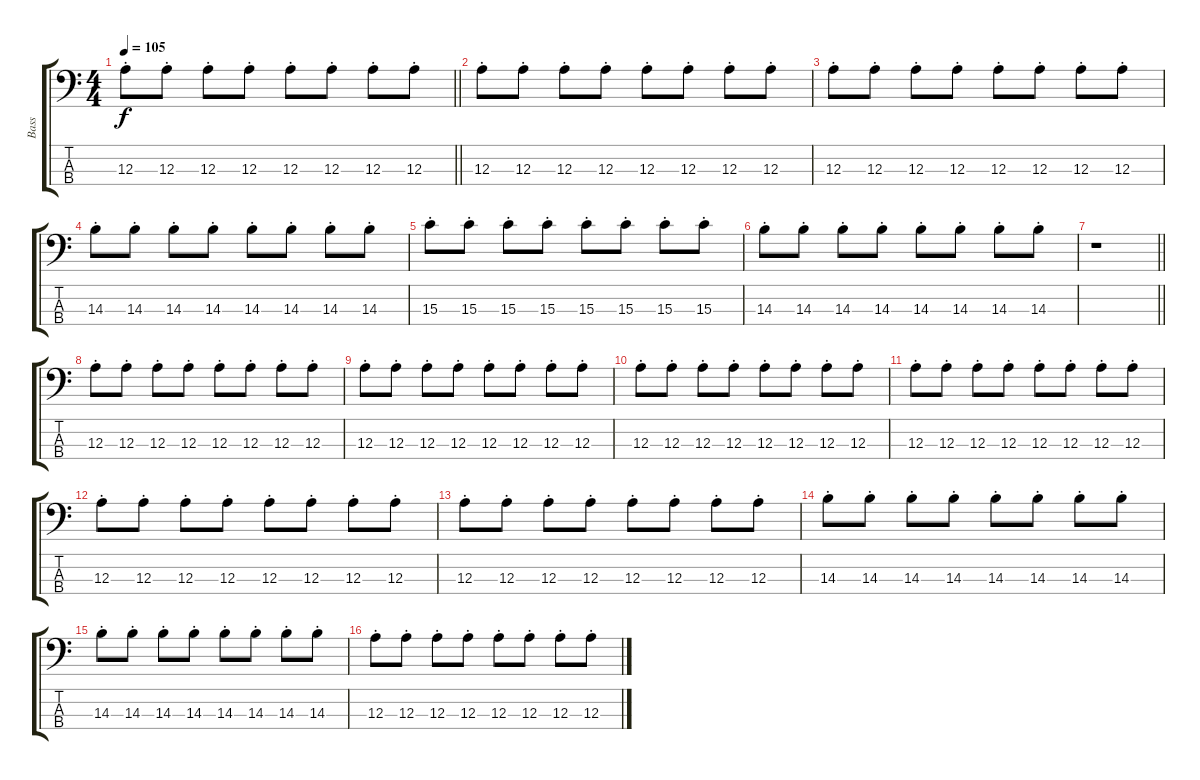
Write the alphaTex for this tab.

\track ("Bass" "Bass") {instrument electricbassfinger}
\staff {score tabs}
\tuning (G2 D2 A1 E1) {hide}
\ts (4 4)
\tempo 105
\clef f4
\barLineRight lightlight
\ks c
12.3{st}.8{dy f} 12.3{st}.8 12.3{st}.8 12.3{st}.8 12.3{st}.8 12.3{st}.8 12.3{st}.8 12.3{st}.8 |
12.3{st}.8 12.3{st}.8 12.3{st}.8 12.3{st}.8 12.3{st}.8 12.3{st}.8 12.3{st}.8 12.3{st}.8 |
12.3{st}.8 12.3{st}.8 12.3{st}.8 12.3{st}.8 12.3{st}.8 12.3{st}.8 12.3{st}.8 12.3{st}.8 |
14.3{st}.8 14.3{st}.8 14.3{st}.8 14.3{st}.8 14.3{st}.8 14.3{st}.8 14.3{st}.8 14.3{st}.8 |
15.3{st}.8 15.3{st}.8 15.3{st}.8 15.3{st}.8 15.3{st}.8 15.3{st}.8 15.3{st}.8 15.3{st}.8 |
14.3{st}.8 14.3{st}.8 14.3{st}.8 14.3{st}.8 14.3{st}.8 14.3{st}.8 14.3{st}.8 14.3{st}.8 |
\barLineRight lightlight
r.1 |
12.3{st}.8 12.3{st}.8 12.3{st}.8 12.3{st}.8 12.3{st}.8 12.3{st}.8 12.3{st}.8 12.3{st}.8 |
12.3{st}.8 12.3{st}.8 12.3{st}.8 12.3{st}.8 12.3{st}.8 12.3{st}.8 12.3{st}.8 12.3{st}.8 |
12.3{st}.8 12.3{st}.8 12.3{st}.8 12.3{st}.8 12.3{st}.8 12.3{st}.8 12.3{st}.8 12.3{st}.8 |
12.3{st}.8 12.3{st}.8 12.3{st}.8 12.3{st}.8 12.3{st}.8 12.3{st}.8 12.3{st}.8 12.3{st}.8 |
12.3{st}.8 12.3{st}.8 12.3{st}.8 12.3{st}.8 12.3{st}.8 12.3{st}.8 12.3{st}.8 12.3{st}.8 |
12.3{st}.8 12.3{st}.8 12.3{st}.8 12.3{st}.8 12.3{st}.8 12.3{st}.8 12.3{st}.8 12.3{st}.8 |
14.3{st}.8 14.3{st}.8 14.3{st}.8 14.3{st}.8 14.3{st}.8 14.3{st}.8 14.3{st}.8 14.3{st}.8 |
14.3{st}.8 14.3{st}.8 14.3{st}.8 14.3{st}.8 14.3{st}.8 14.3{st}.8 14.3{st}.8 14.3{st}.8 |
12.3{st}.8 12.3{st}.8 12.3{st}.8 12.3{st}.8 12.3{st}.8 12.3{st}.8 12.3{st}.8 12.3{st}.8
